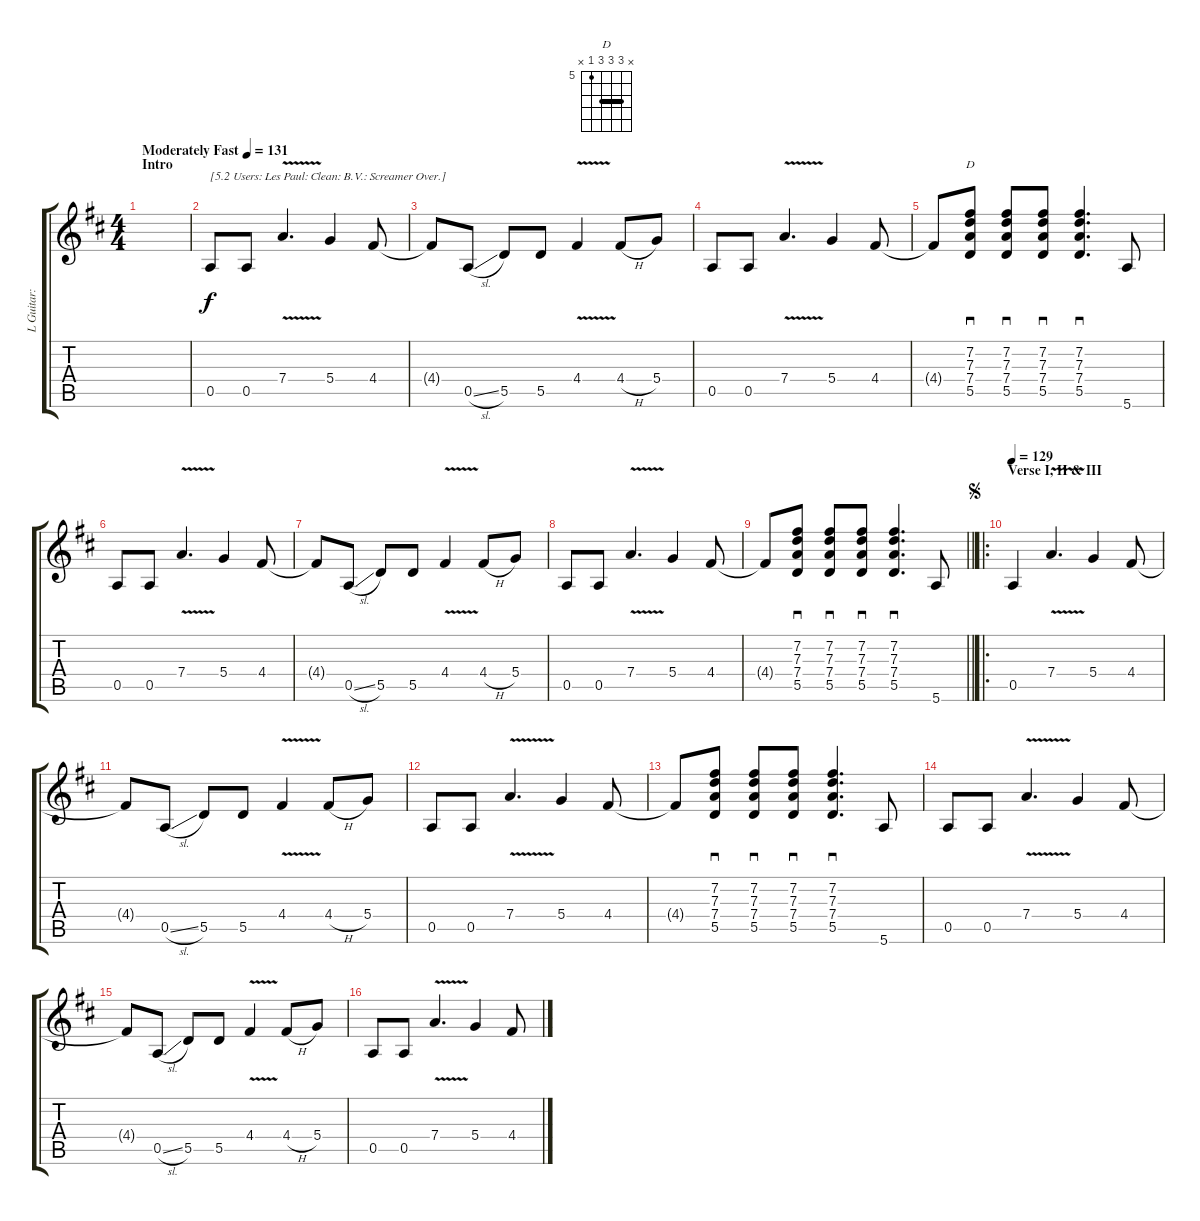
\track ("L Guitar: IommI" "L Guitar: ") {instrument distortionguitar}
\staff {score tabs}
\tuning (E4 B3 G3 D3 A2 E2) {hide}
\chord ("D" x 7 7 7 5 x) {firstfret 5 barre 7}
\ts (4 4)
\section ("" "Intro")
\tempo (131 "Moderately Fast")
\clef g2
\ks d
|
0.5.8{txt "[5.2 Users: Les Paul: Clean: B.V.: Screamer Over.]"} 0.5.8 7.4{v}.4{d} 5.4.4 4.4.8 |
4.4{t}.8 0.5{sl}.8 5.5.8 5.5.8 4.4{v}.4 4.4{h}.8 5.4.8 |
0.5.8 0.5.8 7.4{v}.4{d} 5.4.4 4.4.8 |
4.4{t}.8 (7.2 7.3 7.4 5.5).8{sd ch "D"} (7.2 7.3 7.4 5.5).8{sd} (7.2 7.3 7.4 5.5).8{sd} (7.2 7.3 7.4 5.5).4{d sd} 5.6.8 |
0.5.8 0.5.8 7.4{v}.4{d} 5.4.4 4.4.8 |
4.4{t}.8 0.5{sl}.8 5.5.8 5.5.8 4.4{v}.4 4.4{h}.8 5.4.8 |
0.5.8 0.5.8 7.4{v}.4{d} 5.4.4 4.4.8 |
\barLineRight lightlight
4.4{t}.8 (7.2 7.3 7.4 5.5).8{sd} (7.2 7.3 7.4 5.5).8{sd} (7.2 7.3 7.4 5.5).8{sd} (7.2 7.3 7.4 5.5).4{d sd} 5.6.8 |
\ro
\section ("" "Verse I, II & III")
\jump segno
\tempo 129
0.5.4 7.4{v}.4{d} 5.4.4 4.4.8 |
4.4{t}.8 0.5{sl}.8 5.5.8 5.5.8 4.4{v}.4 4.4{h}.8 5.4.8 |
0.5.8 0.5.8 7.4{v}.4{d} 5.4.4 4.4.8 |
4.4{t}.8 (7.2 7.3 7.4 5.5).8{sd} (7.2 7.3 7.4 5.5).8{sd} (7.2 7.3 7.4 5.5).8{sd} (7.2 7.3 7.4 5.5).4{d sd} 5.6.8 |
0.5.8 0.5.8 7.4{v}.4{d} 5.4.4 4.4.8 |
4.4{t}.8 0.5{sl}.8 5.5.8 5.5.8 4.4{v}.4 4.4{h}.8 5.4.8 |
0.5.8 0.5.8 7.4{v}.4{d} 5.4.4 4.4.8
